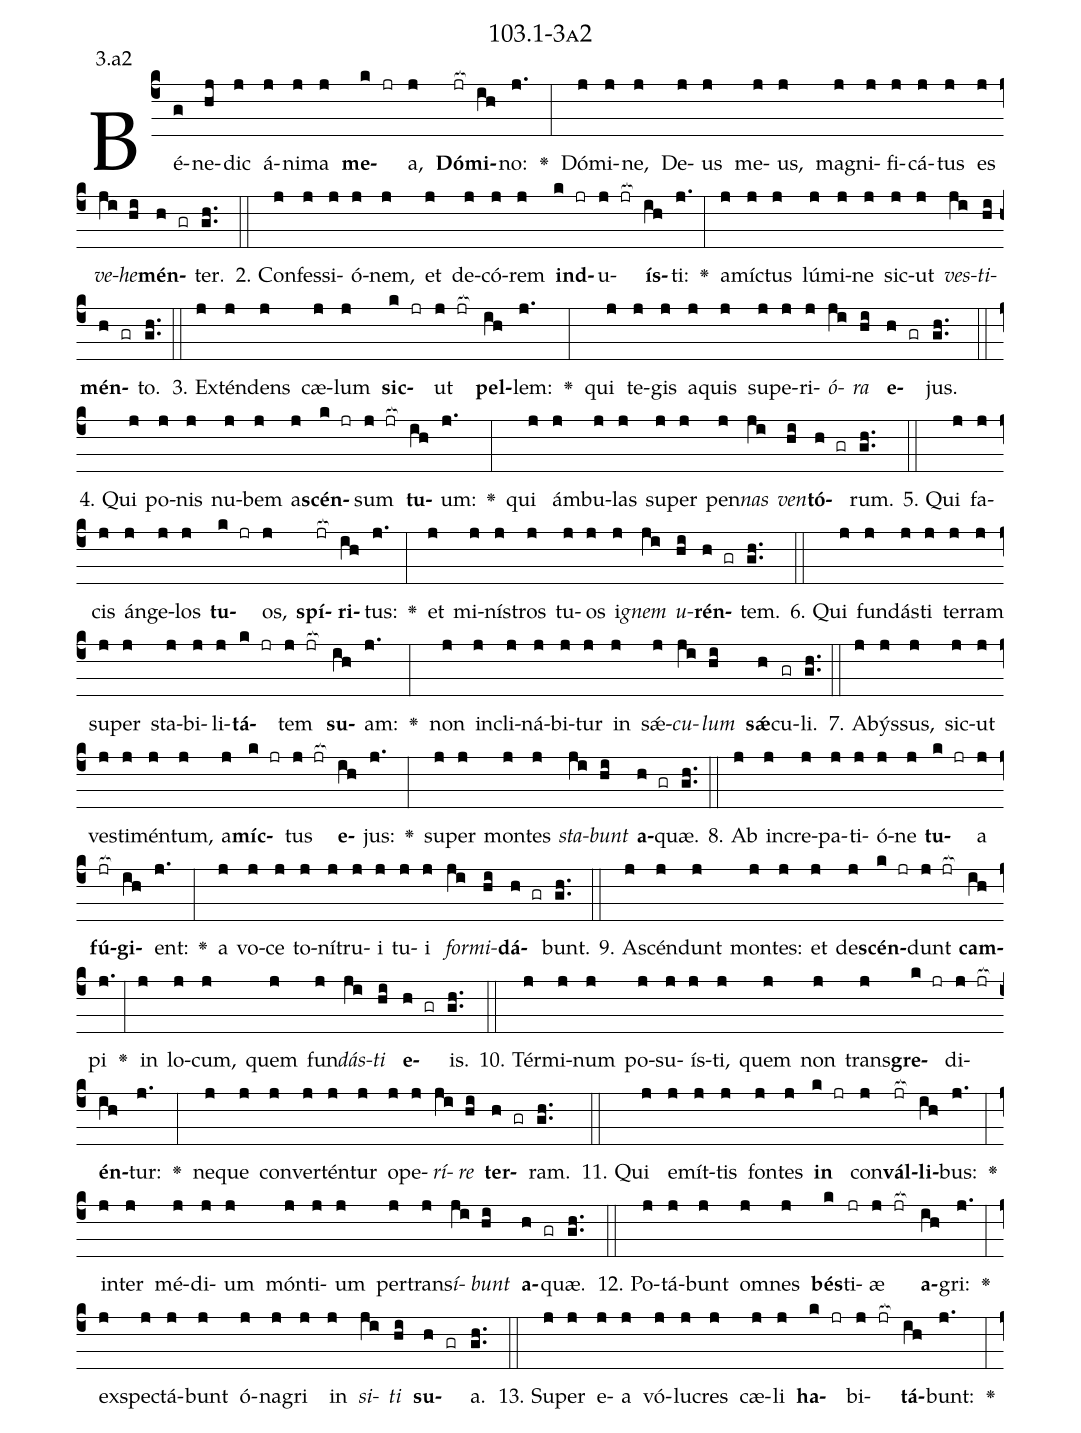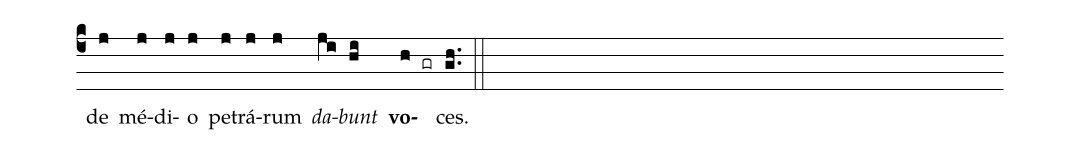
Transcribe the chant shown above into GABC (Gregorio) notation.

name: 103.1-3a2;
annotation: 3.a2;
%%
(c4)Bé(g)ne(hj)dic(j) á(j)ni(j)ma(j) <b>me</b>(k jr)a,(j) <b>Dó</b>(jr[ocb:1{])<b>mi</b>(ih[ocb:0}])no:(j.) <v>\greheightstar</v>(:) Dó(j)mi(j)ne,(j) De(j)us(j) me(j)us,(j) ma(j)gni(j)fi(j)cá(j)tus(j) es(j) <i>ve</i>(ji)<i>he</i>(hi)<b>mén</b>(h gr)ter.(gh..) (::)
2. Con(j)fes(j)si(j)ó(j)nem,(j) et(j) de(j)có(j)rem(j) <b>ind</b>(k jr)u(j jr[ocb:1{])<b>ís</b>(ih[ocb:0}])ti:(j.) <v>\greheightstar</v>(:) a(j)míc(j)tus(j) lú(j)mi(j)ne(j) sic(j)ut(j) <i>ves</i>(ji)<i>ti</i>(hi)<b>mén</b>(h gr)to.(gh..) (::)
3. Ex(j)tén(j)dens(j) cæ(j)lum(j) <b>sic</b>(k jr)ut(j jr[ocb:1{]) <b>pel</b>(ih[ocb:0}])lem:(j.) <v>\greheightstar</v>(:) qui(j) te(j)gis(j) a(j)quis(j) su(j)pe(j)ri(j)<i>ó</i>(ji)<i>ra</i>(hi) <b>e</b>(h gr)jus.(gh..) (::)
4. Qui(j) po(j)nis(j) nu(j)bem(j) a(j)<b>scén</b>(k jr)sum(j jr[ocb:1{]) <b>tu</b>(ih[ocb:0}])um:(j.) <v>\greheightstar</v>(:) qui(j) ám(j)bu(j)las(j) su(j)per(j) pen(j)<i>nas</i>(ji) <i>ven</i>(hi)<b>tó</b>(h gr)rum.(gh..) (::)
5. Qui(j) fa(j)cis(j) án(j)ge(j)los(j) <b>tu</b>(k jr)os,(j) <b>spí</b>(jr[ocb:1{])<b>ri</b>(ih[ocb:0}])tus:(j.) <v>\greheightstar</v>(:) et(j) mi(j)nís(j)tros(j) tu(j)os(j) i(j)<i>gnem</i>(ji) <i>u</i>(hi)<b>rén</b>(h gr)tem.(gh..) (::)
6. Qui(j) fun(j)dás(j)ti(j) ter(j)ram(j) su(j)per(j) sta(j)bi(j)li(j)<b>tá</b>(k jr)tem(j jr[ocb:1{]) <b>su</b>(ih[ocb:0}])am:(j.) <v>\greheightstar</v>(:) non(j) in(j)cli(j)ná(j)bi(j)tur(j) in(j) sǽ(j)<i>cu</i>(ji)<i>lum</i>(hi) <b>sǽ</b>(h)cu(gr)li.(gh..) (::)
7. A(j)býs(j)sus,(j) sic(j)ut(j) ves(j)ti(j)mén(j)tum,(j) a(j)<b>míc</b>(k jr)tus(j jr[ocb:1{]) <b>e</b>(ih[ocb:0}])jus:(j.) <v>\greheightstar</v>(:) su(j)per(j) mon(j)tes(j) <i>sta</i>(ji)<i>bunt</i>(hi) <b>a</b>(h gr)quæ.(gh..) (::)
8. Ab(j) in(j)cre(j)pa(j)ti(j)ó(j)ne(j) <b>tu</b>(k jr)a(j) <b>fú</b>(jr[ocb:1{])<b>gi</b>(ih[ocb:0}])ent:(j.) <v>\greheightstar</v>(:) a(j) vo(j)ce(j) to(j)ní(j)tru(j)i(j) tu(j)i(j) <i>for</i>(ji)<i>mi</i>(hi)<b>dá</b>(h gr)bunt.(gh..) (::)
9. A(j)scén(j)dunt(j) mon(j)tes:(j) et(j) de(j)<b>scén</b>(k jr)dunt(j jr[ocb:1{]) <b>cam</b>(ih[ocb:0}])pi(j.) <v>\greheightstar</v>(:) in(j) lo(j)cum,(j) quem(j) fun(j)<i>dás</i>(ji)<i>ti</i>(hi) <b>e</b>(h gr)is.(gh..) (::)
10. Tér(j)mi(j)num(j) po(j)su(j)ís(j)ti,(j) quem(j) non(j) trans(j)<b>gre</b>(k jr)di(j jr[ocb:1{])<b>én</b>(ih[ocb:0}])tur:(j.) <v>\greheightstar</v>(:) ne(j)que(j) con(j)ver(j)tén(j)tur(j) o(j)pe(j)<i>rí</i>(ji)<i>re</i>(hi) <b>ter</b>(h gr)ram.(gh..) (::)
11. Qui(j) e(j)mít(j)tis(j) fon(j)tes(j) <b>in</b>(k jr) con(j)<b>vál</b>(jr[ocb:1{])<b>li</b>(ih[ocb:0}])bus:(j.) <v>\greheightstar</v>(:) in(j)ter(j) mé(j)di(j)um(j) món(j)ti(j)um(j) per(j)trans(j)<i>í</i>(ji)<i>bunt</i>(hi) <b>a</b>(h gr)quæ.(gh..) (::)
12. Po(j)tá(j)bunt(j) om(j)nes(j) <b>bés</b>(k)ti(jr)æ(j jr[ocb:1{]) <b>a</b>(ih[ocb:0}])gri:(j.) <v>\greheightstar</v>(:) ex(j)spec(j)tá(j)bunt(j) ó(j)na(j)gri(j) in(j) <i>si</i>(ji)<i>ti</i>(hi) <b>su</b>(h gr)a.(gh..) (::)
13. Su(j)per(j) e(j)a(j) vó(j)lu(j)cres(j) cæ(j)li(j) <b>ha</b>(k jr)bi(j jr[ocb:1{])<b>tá</b>(ih[ocb:0}])bunt:(j.) <v>\greheightstar</v>(:) de(j) mé(j)di(j)o(j) pe(j)trá(j)rum(j) <i>da</i>(ji)<i>bunt</i>(hi) <b>vo</b>(h gr)ces.(gh..) (::)
